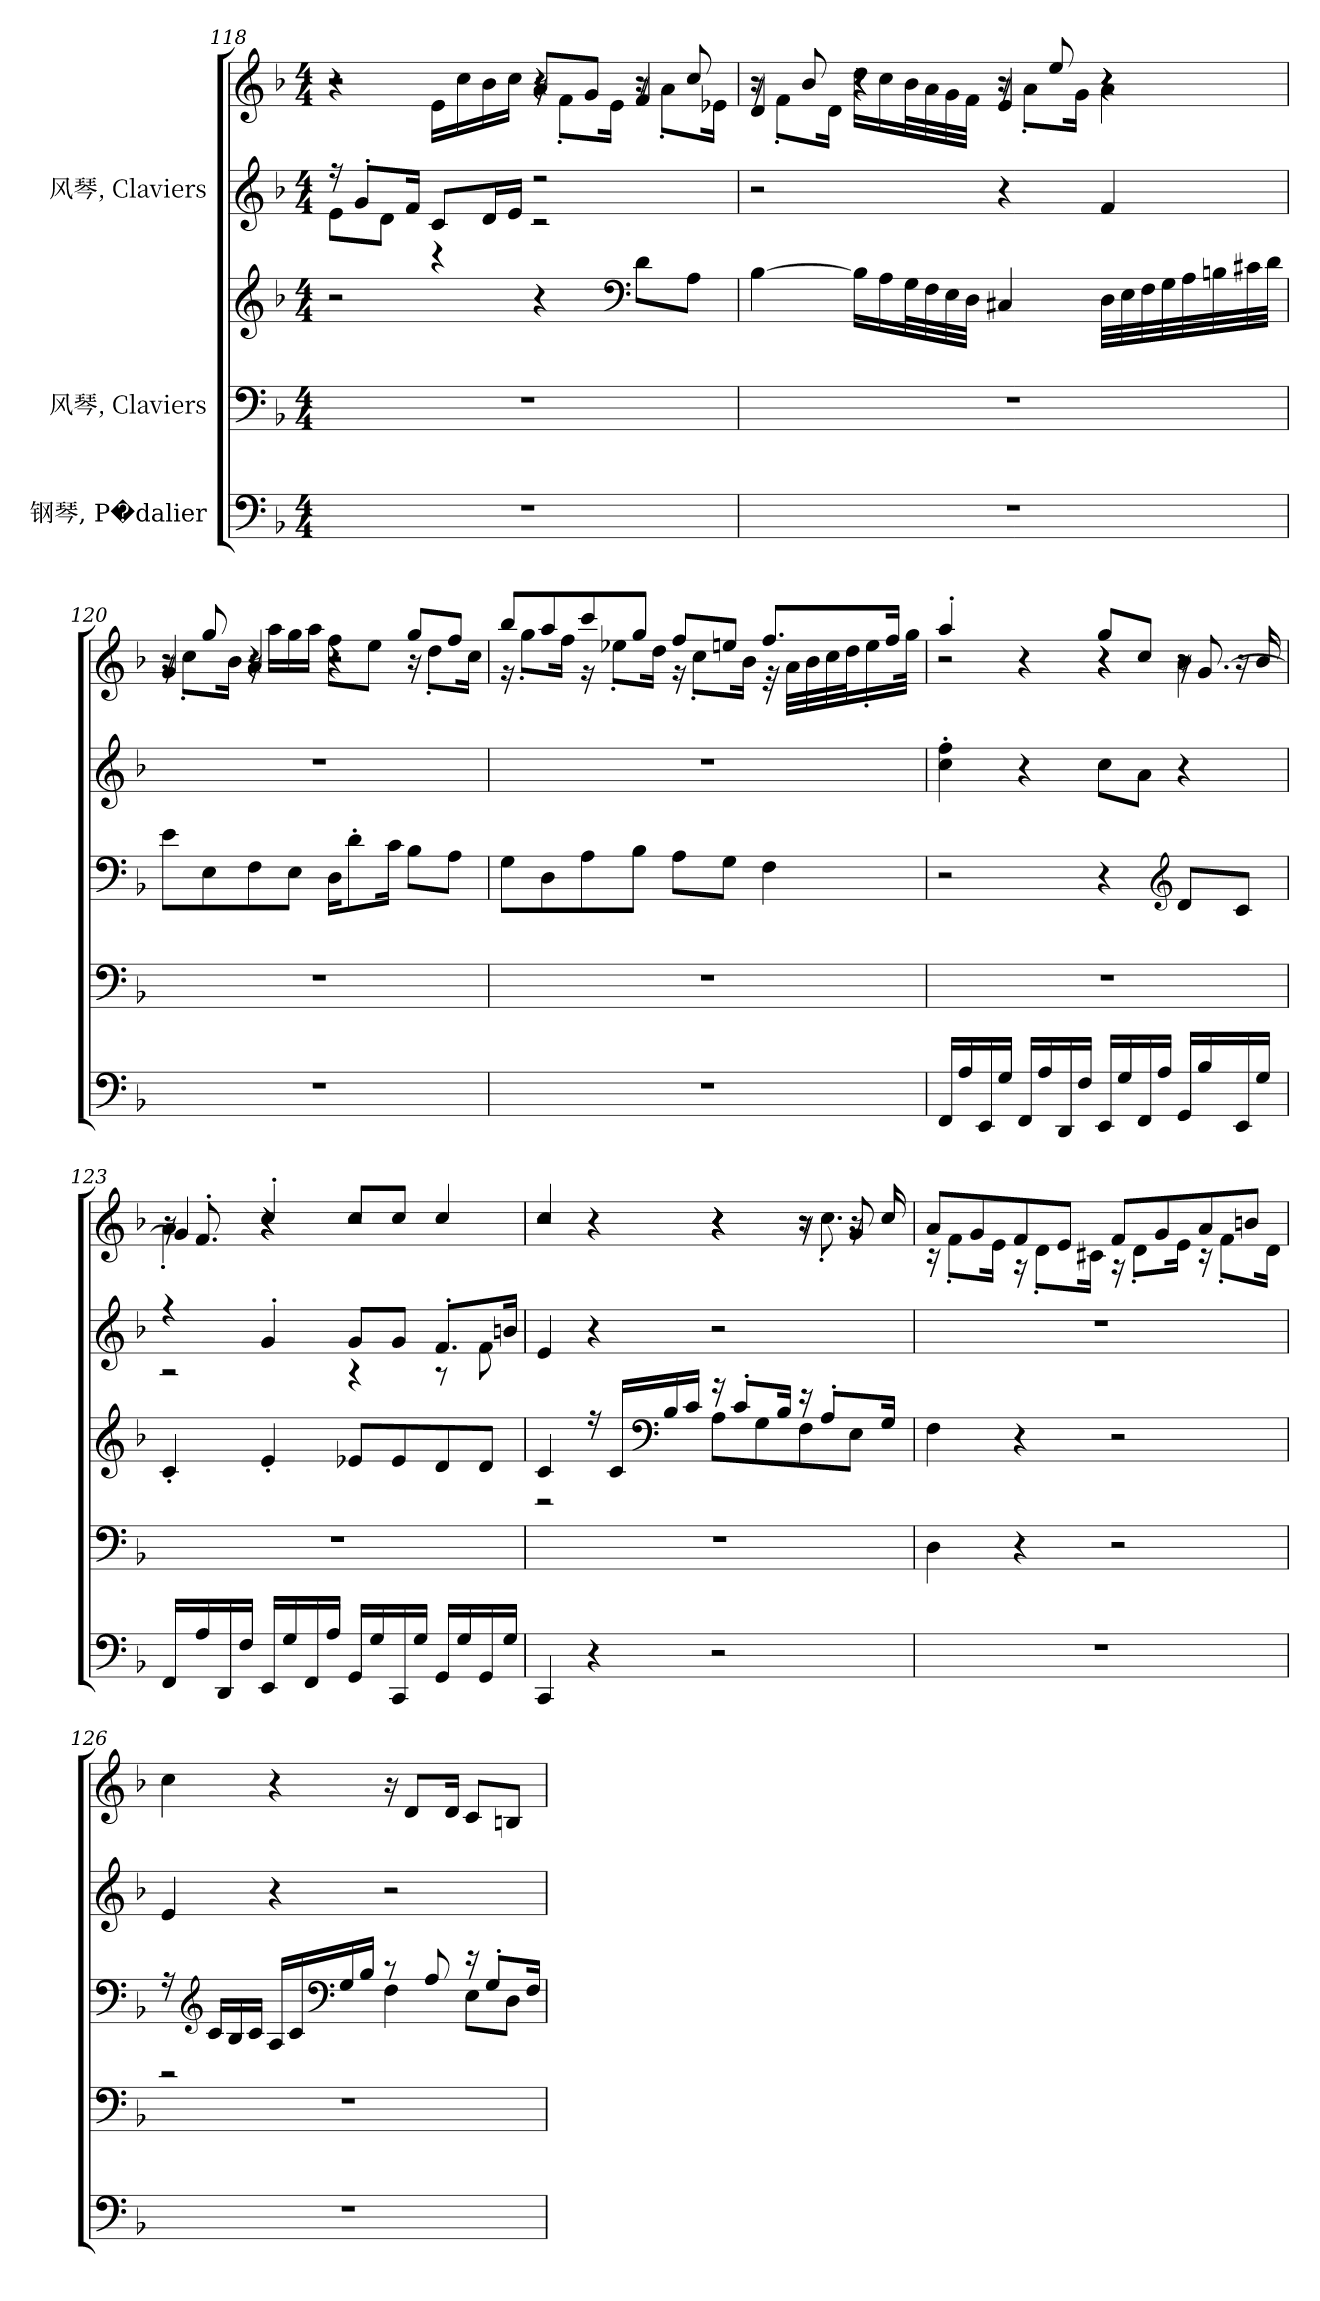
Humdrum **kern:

**kern	**kern	**kern	**kern	**kern
*part3	*part2	*part2	*part1	*part1
*staff5	*staff4	*staff3	*staff2	*staff1
*I"钢琴, P�dalier	*I"风琴, Claviers	*	*I"风琴, Claviers	*
!!LO:PB:g=z
*clefF4	*clefF4	*clefG2	*clefG2	*clefG2
*k[b-]	*k[b-]	*k[b-]	*k[b-]	*k[b-]
*M4/4	*M4/4	*M4/4	*M4/4	*M4/4
=118	=118	=118	=118	=118
*	*	*	*^	*^
*	*	*	*	*	*	*^
1r	1r	2r	16r	8e\L	2r	4r	2r
.	.	.	8g'/L	.	.	.	.
.	.	.	.	8d\J	.	.	.
.	.	.	16f/Jk	.	.	.	.
.	.	.	8c/L	4r	.	16e\LL	.
.	.	.	.	.	.	16cc\	.
.	.	.	16d/L	.	.	16b-\	.
.	.	.	16e/JJ	.	.	16cc\JJ	.
.	.	4r	2r	2r	4r	16r	8a/L
.	.	.	.	.	.	8f'\L	.
.	.	.	.	.	.	.	8g/J
.	.	.	.	.	.	16e\Jk	.
*	*	*clefF4	*	*	*	*	*
.	.	8d\L	.	.	8r	16r	4f/
.	.	.	.	.	.	8a'\L	.
.	.	8A\J	.	.	8cc/	.	.
.	.	.	.	.	.	16e-X\Jk	.
*	*	*	*v	*v	*	*	*
=119	=119	=119	=119	=119	=119	=119
1r	1r	[4B-\	2r	8r	16r	4d/
.	.	.	.	.	8f'\L	.
.	.	.	.	8b-/	.	.
.	.	.	.	.	16d\Jk	.
.	.	16B-\LL]	.	4r	16dd\LL	4r
.	.	16A\	.	.	16cc\	.
.	.	32G\L	.	.	32b-\L	.
.	.	32F\	.	.	32a\	.
.	.	32E\	.	.	32g\	.
.	.	32D\JJJ	.	.	32f\JJJ	.
.	.	4C#X/	4r	8r	16r	4e/
.	.	.	.	.	8a'\L	.
.	.	.	.	8ee/	.	.
.	.	.	.	.	16g\Jk	.
.	.	32D\LLL	4f/	4r	4a\	4r
.	.	32E\	.	.	.	.
.	.	32F\	.	.	.	.
.	.	32G\	.	.	.	.
.	.	32A\	.	.	.	.
.	.	32Bn\	.	.	.	.
.	.	32c#X\	.	.	.	.
.	.	32d\JJJ	.	.	.	.
!!LO:LB:g=z	!!	!!
=120	=120	=120	=120	=120	=120	=120
1r	1r	8e\L	1r	8r	16r	4g/
.	.	.	.	.	8cc'\L	.
.	.	8E\	.	8gg/	.	.
.	.	.	.	.	16b-\Jk	.
.	.	8F\	.	4r	16r	4a/
.	.	.	.	.	16aa\LL	.
.	.	8E\J	.	.	16gg\	.
.	.	.	.	.	16aa\JJ	.
.	.	16D\KL	.	4r	8ff\L	2r
.	.	8d'\	.	.	.	.
.	.	.	.	.	8ee\J	.
.	.	16c\Jk	.	.	.	.
.	.	8B-\L	.	8gg/L	16r	.
.	.	.	.	.	8dd'\L	.
.	.	8A\J	.	8ff/J	.	.
.	.	.	.	.	16cc\Jk	.
*	*	*	*	*	*v	*v
=121	=121	=121	=121	=121	=121
1r	1r	8G\L	1r	8bb-/L	16r
.	.	.	.	.	8gg'\L
.	.	8D\	.	8aa/	.
.	.	.	.	.	16ff\Jk
.	.	8A\	.	8ccc/	16r
.	.	.	.	.	8ee-X'\L
.	.	8B-\J	.	8gg/J	.
.	.	.	.	.	16dd\Jk
.	.	8A\L	.	8ff/L	16r
.	.	.	.	.	8cc'\L
.	.	8G\J	.	8een/J	.
.	.	.	.	.	16b-\Jk
.	.	4F\	.	8.ff/L	32r
.	.	.	.	.	32a\LLL
.	.	.	.	.	32b-\
.	.	.	.	.	32cc\
.	.	.	.	.	32dd\J
.	.	.	.	.	16ee'\
.	.	.	.	16ff/Jk	.
.	.	.	.	.	32gg\JJk
!!LO:PB:g=z
=122	=122	=122	=122	=122	=122
*	*	*	*	*	*^
16FF/LL	1r	2r	4cc\' 4ff\'	4aa'/	2r	2r
16A/	.	.	.	.	.	.
16EE/	.	.	.	.	.	.
16G/JJ	.	.	.	.	.	.
16FF/LL	.	.	4r	4r	.	.
16A/	.	.	.	.	.	.
16DD/	.	.	.	.	.	.
16F/JJ	.	.	.	.	.	.
16EE/LL	.	4r	8cc\L	8gg/L	4r	4r
16G/	.	.	.	.	.	.
16FF/	.	.	8a\J	8cc/J	.	.
16A/JJ	.	.	.	.	.	.
*	*	*clefG2	*	*	*	*
16GG/LL	.	8d/L	4r	8r	4b-\	16r
16B-/	.	.	.	.	.	[8.g/
16EE/	.	8c/J	.	16r	.	.
16G/JJ	.	.	.	16b-/	.	.
=123	=123	=123	=123	=123	=123	=123
*	*	*	*^	*	*	*
16FF/LL	1r	4c'/	4r	2r	16r	4a'\	4g/]
16A/	.	.	.	.	8.f'/	.	.
16DD/	.	.	.	.	.	.	.
16F/JJ	.	.	.	.	.	.	.
16EE/LL	.	4e'/	4g'/	.	4cc'/	4r	4r
16G/	.	.	.	.	.	.	.
16FF/	.	.	.	.	.	.	.
16A/JJ	.	.	.	.	.	.	.
16GG/LL	.	8e-X/L	8g/L	4r	8cc/L	2r	2r
16G/	.	.	.	.	.	.	.
16CC/	.	8e-/	8g/J	.	8cc/J	.	.
16G/JJ	.	.	.	.	.	.	.
16GG/LL	.	8d/	8.f'/L	8r	4cc/	.	.
16G/	.	.	.	.	.	.	.
16GG/	.	8d/J	.	8f\	.	.	.
16G/JJ	.	.	16bn/Jk	.	.	.	.
*	*	*	*v	*v	*	*	*
!!LO:LB:g=z	!!	!!
=124	=124	=124	=124	=124	=124	=124
*	*	*^	*	*	*	*
4CC/	1r	4c/	2r	4e/	4cc/	2r	2r
4r	.	16r	.	4r	4r	.	.
.	.	16c/LL	.	.	.	.	.
*	*	*clefF4	*	*	*	*	*
.	.	16B-/	.	.	.	.	.
.	.	16c/JJ	.	.	.	.	.
2r	.	16r	8A\L	2r	4r	4r	4r
.	.	8c'/L	.	.	.	.	.
.	.	.	8G\	.	.	.	.
.	.	16B-/Jk	.	.	.	.	.
.	.	16r	8F\	.	8r	16r	8r
.	.	8A'/L	.	.	.	8.cc'\	.
.	.	.	8E\J	.	16r	.	8g/
.	.	16G/Jk	.	.	16cc/	.	.
*	*	*v	*v	*	*	*v	*v
=125	=125	=125	=125	=125	=125
1r	4D\	4F\	1r	8a/L	16r
.	.	.	.	.	8f'\L
.	.	.	.	8g/	.
.	.	.	.	.	16e\Jk
.	4r	4r	.	8f/	16r
.	.	.	.	.	8d'\L
.	.	.	.	8e/J	.
.	.	.	.	.	16c#X\Jk
.	2r	2r	.	8f/L	16r
.	.	.	.	.	8d'\L
.	.	.	.	8g/	.
.	.	.	.	.	16e\Jk
.	.	.	.	8a/	16r
.	.	.	.	.	8f'\L
.	.	.	.	8bn/J	.
.	.	.	.	.	16d\Jk
*	*	*	*	*v	*v
!!LO:PB:g=z
=126	=126	=126	=126	=126
*	*	*^	*	*
1r	1r	16r	2r	4e/	4cc\
*	*	*clefG2	*	*	*
.	.	16c/LL	.	.	.
.	.	16B-/	.	.	.
.	.	16c/JJ	.	.	.
.	.	16A/LL	.	4r	4r
.	.	16c/	.	.	.
*	*	*clefF4	*	*	*
.	.	16G/	.	.	.
.	.	16B-/JJ	.	.	.
.	.	8r	4F\	2r	16r
.	.	.	.	.	8d/L
.	.	8A/	.	.	.
.	.	.	.	.	16d/Jk
.	.	16r	8E\L	.	8c/L
.	.	8G'/L	.	.	.
.	.	.	8D\J	.	8Bn/J
.	.	16F/Jk	.	.	.
*	*	*v	*v	*	*
=	=	=	=	=
*-	*-	*-	*-	*-
